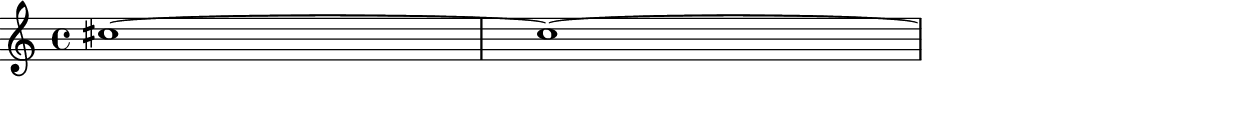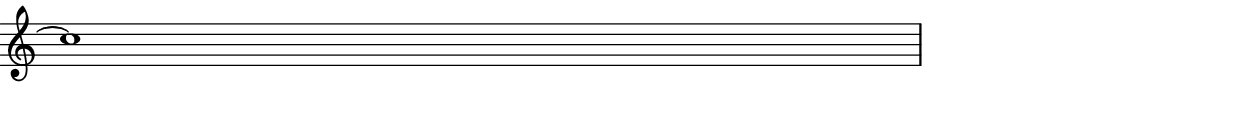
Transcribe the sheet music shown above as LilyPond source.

%% Generated by lilypond-book
%% Options: [exampleindent=10.16\mm,indent=0\mm,line-width=160\mm]
\include "lilypond-book-preamble.ly"


% ****************************************************************
% Start cut-&-pastable-section
% ****************************************************************

#(ly:set-option 'eps-box-padding 3.000000)



\paper {
  indent = 0\mm
  line-width = 160\mm
  % offset the left padding, also add 1mm as lilypond creates cropped
  % images with a little space on the right
  line-width = #(- line-width (* mm  3.000000) (* mm 1))
}

\layout {
  
}




% ****************************************************************
% ly snippet:
% ****************************************************************
\sourcefilename "snippets/hiding-accidentals-on-tied-notes-at-the-start-of-a-new-system.ly"
\sourcefileline 0
%% DO NOT EDIT this file manually; it was automatically
%% generated from the LilyPond Snippet Repository
%% (http://lsr.di.unimi.it).
%%
%% Make any changes in the LSR itself, or in
%% `Documentation/snippets/new/`, then run
%% `scripts/auxiliar/makelsr.pl`.
%%
%% This file is in the public domain.

\version "2.23.13"

\header {
%% Translation of GIT committish: a8a85e19654e46d725563e6deba44083ef137a2c
  texidocja = "
タイで繋がれた音符が改行した際の臨時記号を隠す方法を示しています。
"
  doctitleja = "タイで繋がれた音符が改行した際の臨時記号を隠す"

%% Translation of GIT committish: 2f3474d9af596d677ed5b7ce720ae4d0954a6b51
  texidocit = "
Questo frammento mostra come nascondere le alterazioni delle note unite alla figura precedente mediante una
legatura di valore all'inizio di un nuovo sistema

"
  doctitleit = "Nascondere le alterazioni delle note con legatura di valore
  all'inizio di un nuovo sistema"

%% Translation of GIT committish: a3fd5364fc4f247579da0ed2bfea887ab37285c6
  texidocfr = "
Cet exemple illustre comment, lorsqu'une note affublée d'une altération
accidentelle est prolongée, ne pas répéter cette altération après un
saut de ligne.
"

  doctitlefr = "Non répétition de l'altération après saut de ligne sur liaison de prolongation"

%% Translation of GIT committish: 8ffecf6be17c6ec2ff87cf31873121a8cce29b09
  texidoces = "
Aquí se muestra la manera de ocultar las alteraciones de las notas
ligadas al comienzo de un sistema nuevo.

"
  doctitlees = "Ocultar las alteraciones sobre notas ligadas al principio de un sistema nuevo"

%% Translation of GIT committish: 8ffecf6be17c6ec2ff87cf31873121a8cce29b09
  texidocca = "
Aquí es mostra la manera d'ocultar les alteracions de les notes
lligades al començament d'uns sistema nou.

"
  doctitleca = "Ocultar les alteracions sobre notes lligades al principi d'un sistema nou"

  lsrtags = "pitches"

  texidoc = "
This shows how to hide accidentals on tied notes at the start of a new
system.
"

  doctitle = "Hiding accidentals on tied notes at the start of a new system"
} % begin verbatim


\relative c'' {
  \override Accidental.hide-tied-accidental-after-break = ##t
  cis1~ cis~
  \break
  cis
}



% ****************************************************************
% end ly snippet
% ****************************************************************
